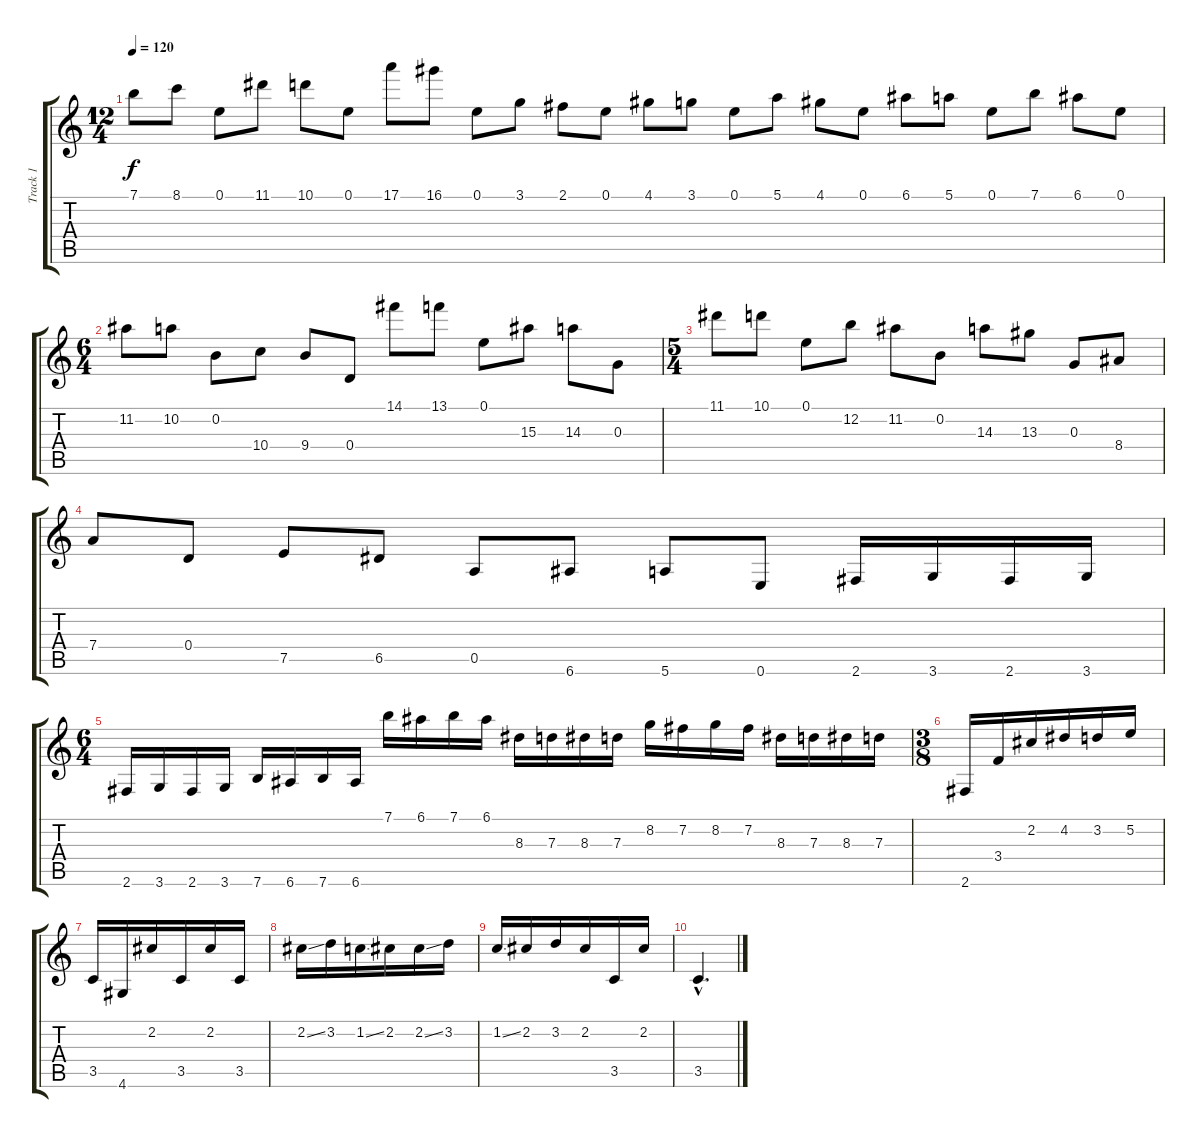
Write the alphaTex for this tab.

\track ("Track 1" "Track 1") {instrument distortionguitar}
\staff {score tabs}
\tuning (E4 B3 G3 D3 A2 E2) {hide}
\ts (12 4)
\tempo 120
\clef g2
\ks c
7.1.8{dy f instrument distortionguitar} 8.1.8 0.1.8 11.1.8 10.1.8 0.1.8 17.1.8 16.1.8 0.1.8 3.1.8 2.1.8 0.1.8 4.1.8 3.1.8 0.1.8 5.1.8 4.1.8 0.1.8 6.1.8 5.1.8 0.1.8 7.1.8 6.1.8 0.1.8 |
\ts (6 4)
11.2.8 10.2.8 0.2.8 10.4.8 9.4.8 0.4.8 14.1.8 13.1.8 0.1.8 15.3.8 14.3.8 0.3.8 |
\ts (5 4)
11.1.8 10.1.8 0.1.8 12.2.8 11.2.8 0.2.8 14.3.8 13.3.8 0.3.8 8.4.8 |
7.4.8 0.4.8 7.5.8 6.5.8 0.5.8 6.6.8 5.6.8 0.6.8 2.6.16 3.6.16 2.6.16 3.6.16 |
\ts (6 4)
2.6.16 3.6.16 2.6.16 3.6.16 7.6.16 6.6.16 7.6.16 6.6.16 7.1.16 6.1.16 7.1.16 6.1.16 8.3.16 7.3.16 8.3.16 7.3.16 8.2.16 7.2.16 8.2.16 7.2.16 8.3.16 7.3.16 8.3.16 7.3.16 |
\ts (3 8)
2.6.16 3.4.16 2.2.16 4.2.16 3.2.16 5.2.16 |
3.5.16 4.6.16 2.2.16 3.5.16 2.2.16 3.5.16 |
2.2{ss}.16 3.2.16 1.2{ss}.16 2.2.16 2.2{ss}.16 3.2.16 |
1.2{ss}.16 2.2.16 3.2.16 2.2.16 3.5.16 2.2.16 |
3.5{hac}.4{d}
